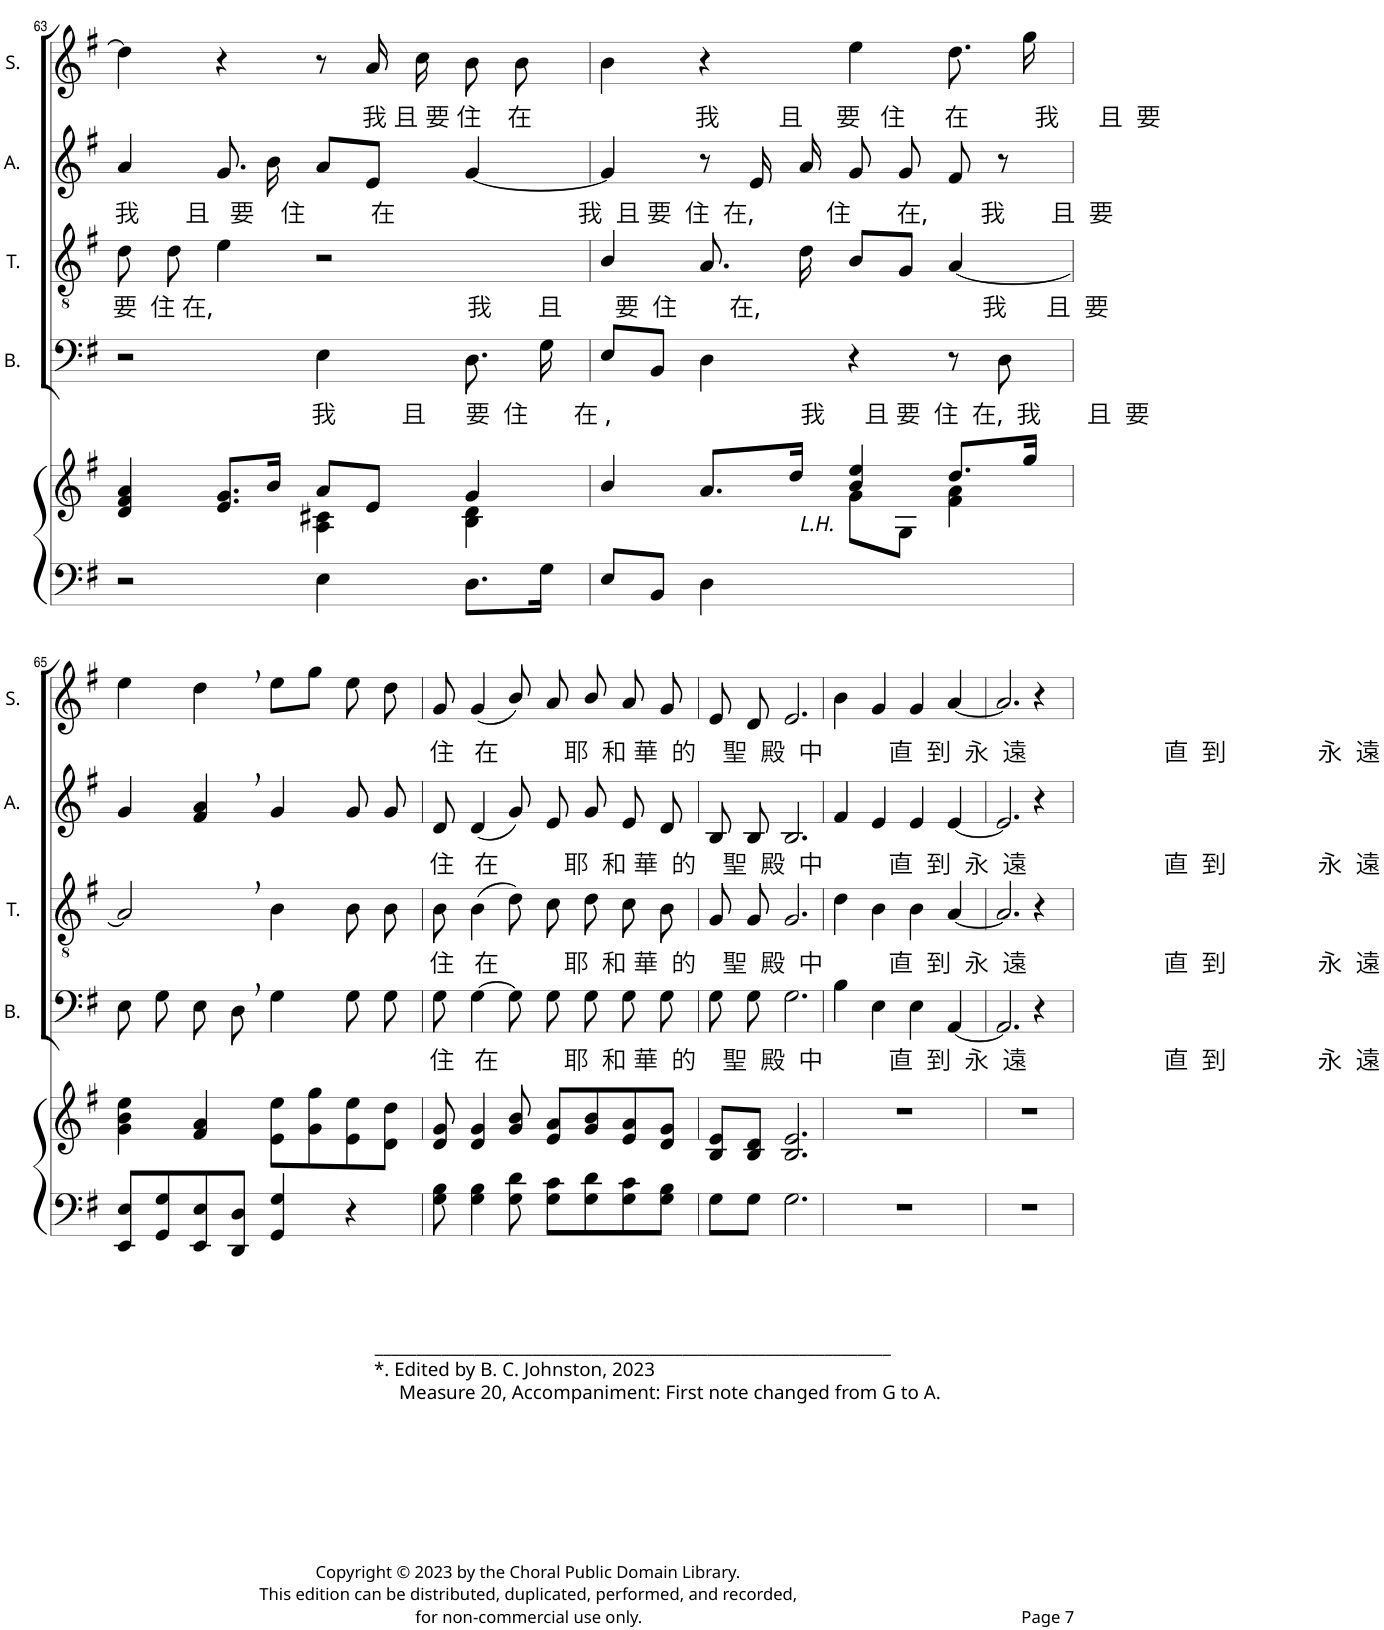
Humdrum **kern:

**kern	**kern	**kern	**kern	**kern	**kern
*part5	*part5	*part4	*part3	*part2	*part1
*staff6	*staff5	*staff4	*staff3	*staff2	*staff1
*I"Piano	*	*I"Bass	*I"Tenor	*I"Alto	*I"Soprano
*I'Pno	*	*I'B.	*I'T.	*I'A.	*I'S.
!!LO:PB:g=z
*clefF4	*clefG2	*clefF4	*clefGv2	*clefG2	*clefG2
*k[f#]	*k[f#]	*k[f#]	*k[f#]	*k[f#]	*k[f#]
*M4/4	*M4/4	*M4/4	*M4/4	*M4/4	*M4/4
=63	=63	=63	=63	=63	=63
*	*^	*	*	*	*
!	!	!	!	!	!LO:TX:b:t=我       且   要    住          在                            我  且 要  住  在,           住       在,        我       且  要	!
!	!	!	!	!LO:TX:b:t=要  住 在,                                       我       且        要  住        在,                                  我      且  要	!	!
2r	4d/ 4f#/ 4a/	4ryy	2r	8d\	4a/	4dd\]
.	.	.	.	8d\	.	.
.	8.e/ 8.g/L	8.ryy	.	4e\	8.g/	4r
.	16b/Jk	16ryy	.	.	16b\	.
!	!	!	!LO:TX:b:t=我          且      要  住       在 ,                             我      且 要  住  在,  我       且  要	!	!	!
4E\	8a/L	4A\ 4c#X\	4E\	2r	8a/L	8r
!	!	!	!	!	!	!LO:TX:b:t=我 且 要 住    在                         我         且     要   住      在          我      且  要
.	8e/J	.	.	.	8e/J	16a/
.	.	.	.	.	.	16cc\
8.D\L	4g/	4B\ 4d\	8.D\	.	[4g/	8b\
.	.	.	.	.	.	8b\
16G\Jk	.	.	16G\	.	.	.
=64	=64	=64	=64	=64	=64	=64
8E/L	4b/	4ryy	8E/L	4B/	4g/]	4b\
8BB/J	.	.	8BB/J	.	.	.
4D\	8.a/L	8.ryy	4D\	8.A/	8r	4r
.	.	.	.	.	16e/	.
.	16dd/Jk	16ryy	.	16d\	16a/	.
!	!LO:TX:b:i:t=L.H.	!	!	!	!	!
4ryy	4b/ 4ee/	8g\L	4r	8B/L	8g/	4ee\
.	.	8G\J	.	8G/J	8g/	.
4ryy	8.dd/L	4f#\ 4a\	8r	[4A/	8f#/	8.dd\
.	.	.	8D\	.	8r	.
.	16gg/Jk	.	.	.	.	16gg\
*	*v	*v	*	*	*	*
!!LO:LB:g=z
=65	=65	=65	=65	=65	=65
8EE/ 8E/L	4g\ 4b\ 4ee\	8E\	2A,/]	4g/	4ee\
8GG/ 8G/	.	8G\	.	.	.
8EE/ 8E/	4f#/ 4a/	8E\	.	4f#/, 4a/,	4dd,\
8DD/ 8D/J	.	8D,\	.	.	.
4GG/ 4G/	8e\ 8ee\L	4G\	4B\	4g/	8ee\L
.	8g\ 8gg\	.	.	.	8gg\J
4r	8e\ 8ee\	8G\	8B\	8g/	8ee\
.	8d\ 8dd\J	8G\	8B\	8g/	8dd\
=66	=66	=66	=66	=66	=66
!	!	!	!	!	!LO:TX:b:t=住   在          耶  和 華  的    聖  殿  中          直  到  永  遠                     直  到              永  遠
!	!	!	!	!LO:TX:b:t=住   在          耶  和 華  的    聖  殿  中          直  到  永  遠                     直  到              永  遠	!
!	!	!	!LO:TX:b:t=住   在          耶  和 華  的    聖  殿  中          直  到  永  遠                     直  到              永  遠	!	!
!	!	!LO:TX:b:t=住   在          耶  和 華  的    聖  殿  中          直  到  永  遠                     直  到              永  遠	!	!	!
!LO:TX:b:t=______________________________________________________________	!	!	!	!	!
!LO:TX:b:t=*. Edited by B. C. Johnston, 2023	!	!	!	!	!
!LO:TX:b:t=Measure 20, Accompaniment&colon; First note changed from G to A.	!	!	!	!	!
8G\ 8B\	8d/ 8g/	8G\	8B\	8d/	8g/
4G\ 4B\	4d/ 4g/	[4G\	(4B\	(4d/	(4g/
8G\ 8d\	8g/ 8b/	8G\]	8d\)	8g/)	8b/)
8G\ 8c\L	8e/ 8a/L	8G\	8c\	8e/	8a/
8G\ 8d\	8g/ 8b/	8G\	8d\	8g/	8b/
8G\ 8c\	8e/ 8a/	8G\	8c\	8e/	8a/
8G\ 8B\J	8d/ 8g/J	8G\	8B\	8d/	8g/
=67	=67	=67	=67	=67	=67
8G\L	8B/ 8e/L	8G\	8G/	8B/	8e/
8G\J	8B/ 8d/J	8G\	8G/	8B/	8d/
2.G\	2.B/ 2.e/	2.G\	2.G/	2.B/	2.e/
=68	=68	=68	=68	=68	=68
1r	1r	4B\	4d\	4f#/	4b\
.	.	4E\	4B\	4e/	4g/
.	.	4E\	4B\	4e/	4g/
.	.	[4AA/	[4A/	[4e/	[4a/
=69	=69	=69	=69	=69	=69
1r	1r	2.AA/]	2.A/]	2.e/]	2.a/]
.	.	4r	4r	4r	4r
=	=	=	=	=	=
*-	*-	*-	*-	*-	*-
